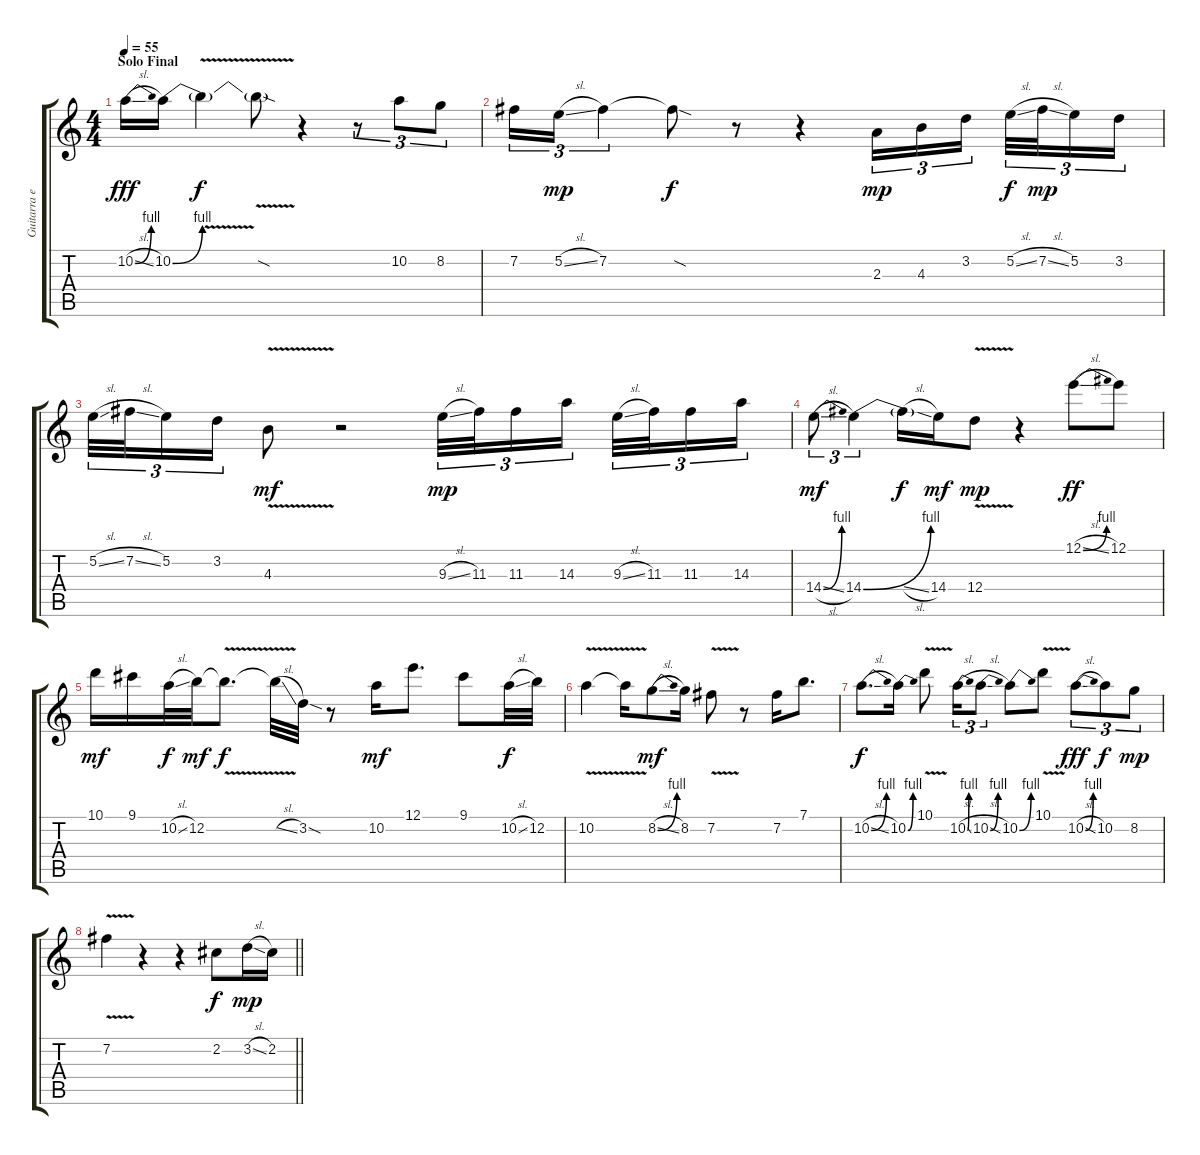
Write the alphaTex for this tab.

\track ("Guitarra eléctrica" "Guitarra e") {instrument acousticguitarsteel}
\staff {score tabs}
\tuning (E4 B3 G3 D3 A2 E2) {hide}
\ts (4 4)
\section ("" "Solo Final")
\tempo 55
\clef g2
\ks c
10.2{be (bend 0 0 60 4) sl}.16{dy fff} 10.2{be (bend 0 0 60 4)}.16 10.2{v t}.4{dy f} 10.2{sod t}.8 r.4 r.8{tu (3 2)} 10.2.8{tu (3 2)} 8.2.8{tu (3 2)} |
7.2.16{tu (3 2)} 5.2{sl}.16{tu (3 2) dy mp} 7.2.4{tu (3 2)} 7.2{sod t}.8{dy f} r.8 r.4 2.3.16{tu (3 2) dy mp} 4.3.16{tu (3 2)} 3.2.16{tu (3 2) beam splitsecondary} 5.2{sl}.32{tu (3 2) dy f} 7.2{sl}.32{tu (3 2) dy mp} 5.2.16{tu (3 2)} 3.2.16{tu (3 2)} |
5.2{sl}.32{tu (3 2)} 7.2{sl}.32{tu (3 2)} 5.2.16{tu (3 2)} 3.2.16{tu (3 2)} 4.3{v}.8{dy mf} r.2 9.3{sl}.32{tu (3 2) dy mp} 11.3.32{tu (3 2)} 11.3.16{tu (3 2)} 14.3.16{tu (3 2) beam splitsecondary} 9.3{sl}.32{tu (3 2)} 11.3.32{tu (3 2)} 11.3.16{tu (3 2)} 14.3.16{tu (3 2)} |
14.4{be (bend 0 0 60 4) sl}.8{tu (3 2) dy mf} 14.4{be (bend 0 0 60 4)}.4{tu (3 2)} 14.4{sl t}.16{dy f} 14.4.16{dy mf} 12.4{v}.8{dy mp} r.4 12.1{be (bend 0 0 60 4) sl}.8{dy ff} 12.1.8 |
10.1.16{dy mf} 9.1.16 10.2{sl}.32{dy f} 12.2.32{dy mf} 12.2{v t}.8{d dy f} 12.2{sl t}.32 3.2{sod}.32 r.8 10.2.16{dy mf} 12.1.8{d} 9.1.8 10.2{sl}.32{dy f} 12.2.32 |
10.2{v}.4 10.2{t}.16 8.2{be (bend 0 0 60 4) sl}.8{dy mf} 8.2.16 7.2{v}.8 r.8 7.2.16 7.1.8{d} |
10.2{be (bend 0 0 60 4) sl}.8{d dy f} 10.2{be (bend 0 0 60 4)}.16 10.1{v}.8 10.2{be (bend 0 0 60 4) sl}.16{tu (3 2)} 10.2{be (bend 0 0 60 4) sl}.8{tu (3 2)} 10.2{be (bend 0 0 60 4)}.8 10.1{v}.8 10.2{be (bend 0 0 60 4) sl}.8{tu (3 2) dy fff} 10.2.8{tu (3 2) dy f} 8.2.8{tu (3 2) dy mp} |
\barLineRight lightlight
7.2{v}.4 r.4 r.4 2.2.8{dy f} 3.2{sl}.16{dy mp} 2.2.16
